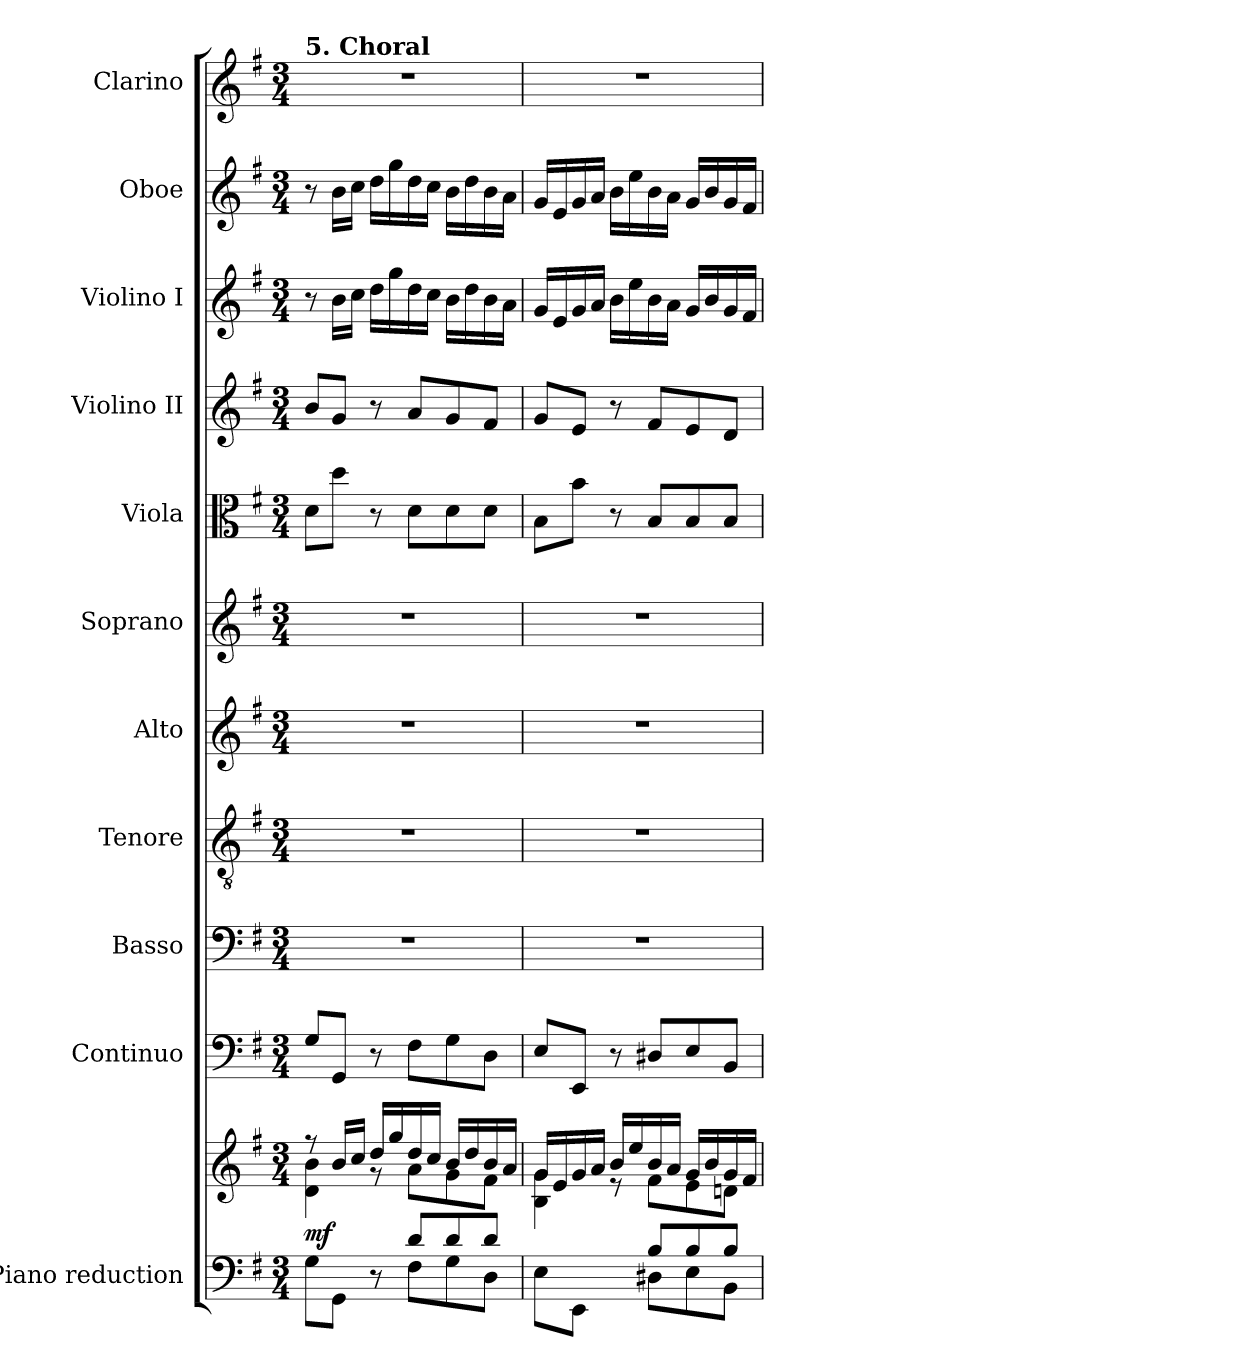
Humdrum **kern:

**kern	**kern	**dynam	**kern	**kern	**kern	**kern	**kern	**kern	**kern	**kern	**kern	**kern
*part11	*part11	*part11	*part10	*part9	*part8	*part7	*part6	*part5	*part4	*part3	*part2	*part1
*staff12	*staff11	*staff11/12	*staff10	*staff9	*staff8	*staff7	*staff6	*staff5	*staff4	*staff3	*staff2	*staff1
*I"Piano reduction	*	*	*I"Continuo	*I"Basso	*I"Tenore	*I"Alto	*I"Soprano	*I"Viola	*I"Violino II	*I"Violino I	*I"Oboe	*I"Clarino
*I'Pno	*	*	*	*	*	*	*	*	*	*	*I'Ob	*
*clefF4	*clefG2	*	*clefF4	*clefF4	*clefGv2	*clefG2	*clefG2	*clefC3	*clefG2	*clefG2	*clefG2	*clefG2
*k[f#]	*k[f#]	*	*k[f#]	*k[f#]	*k[f#]	*k[f#]	*k[f#]	*k[f#]	*k[f#]	*k[f#]	*k[f#]	*k[f#]
*M3/4	*M3/4	*	*M3/4	*M3/4	*M3/4	*M3/4	*M3/4	*M3/4	*M3/4	*M3/4	*M3/4	*M3/4
=1	=1	=1	=1	=1	=1	=1	=1	=1	=1	=1	=1	=1
*^	*^	*	*	*	*	*	*	*	*	*	*	*
!	!	!	!	!	!	!	!	!	!	!	!	!	!	!LO:TX:a:B:t=5. Choral
!	!	!	!	!LO:DY:b	!	!	!	!	!	!	!	!	!	!
4ryy	8G\L	8r	4d\ 4b\	mf	8G/L	2.r	2.r	2.r	2.r	8d\L	8b/L	8r	8r	2.r
.	8GG\J	16b/LL	.	.	8GG/J	.	.	.	.	8dd\J	8g/J	16b\LL	16b\LL	.
.	.	16cc/JJ	.	.	.	.	.	.	.	.	.	16cc\JJ	16cc\JJ	.
8r	8ryy	16dd/LL	8r	.	8r	.	.	.	.	8r	8r	16dd\LL	16dd\LL	.
.	.	16gg/	.	.	.	.	.	.	.	.	.	16gg\	16gg\	.
8d/L	8F#\L	16dd/	8a\L	.	8F#\L	.	.	.	.	8d\L	8a/L	16dd\	16dd\	.
.	.	16cc/JJ	.	.	.	.	.	.	.	.	.	16cc\JJ	16cc\JJ	.
8d/	8G\	16b/LL	8g\	.	8G\	.	.	.	.	8d\	8g/	16b\LL	16b\LL	.
.	.	16dd/	.	.	.	.	.	.	.	.	.	16dd\	16dd\	.
8d/J	8D\J	16b/	8f#\J	.	8D\J	.	.	.	.	8d\J	8f#/J	16b\	16b\	.
.	.	16a/JJ	.	.	.	.	.	.	.	.	.	16a\JJ	16a\JJ	.
=2	=2	=2	=2	=2	=2	=2	=2	=2	=2	=2	=2	=2	=2	=2
4ryy	8E\L	16g/LL	4B\ 4g\	.	8E/L	2.r	2.r	2.r	2.r	8B\L	8g/L	16g/LL	16g/LL	2.r
.	.	16e/	.	.	.	.	.	.	.	.	.	16e/	16e/	.
.	8EE\J	16g/	.	.	8EE/J	.	.	.	.	8b\J	8e/J	16g/	16g/	.
.	.	16a/JJ	.	.	.	.	.	.	.	.	.	16a/JJ	16a/JJ	.
8ryy	8ryy	16b/LL	8r	.	8r	.	.	.	.	8r	8r	16b\LL	16b\LL	.
.	.	16ee/	.	.	.	.	.	.	.	.	.	16ee\	16ee\	.
8B/L	8D#X\L	16b/	8f#\L	.	8D#X/L	.	.	.	.	8B/L	8f#/L	16b\	16b\	.
.	.	16a/JJ	.	.	.	.	.	.	.	.	.	16a\JJ	16a\JJ	.
8B/	8E\	16g/LL	8e\	.	8E/	.	.	.	.	8B/	8e/	16g/LL	16g/LL	.
.	.	16b/	.	.	.	.	.	.	.	.	.	16b/	16b/	.
8B/J	8BB\J	16g/	8dn\J	.	8BB/J	.	.	.	.	8B/J	8d/J	16g/	16g/	.
.	.	16f#/JJ	.	.	.	.	.	.	.	.	.	16f#/JJ	16f#/JJ	.
*v	*v	*	*	*	*	*	*	*	*	*	*	*	*	*
*	*v	*v	*	*	*	*	*	*	*	*	*	*	*
=	=	=	=	=	=	=	=	=	=	=	=	=
*-	*-	*-	*-	*-	*-	*-	*-	*-	*-	*-	*-	*-
